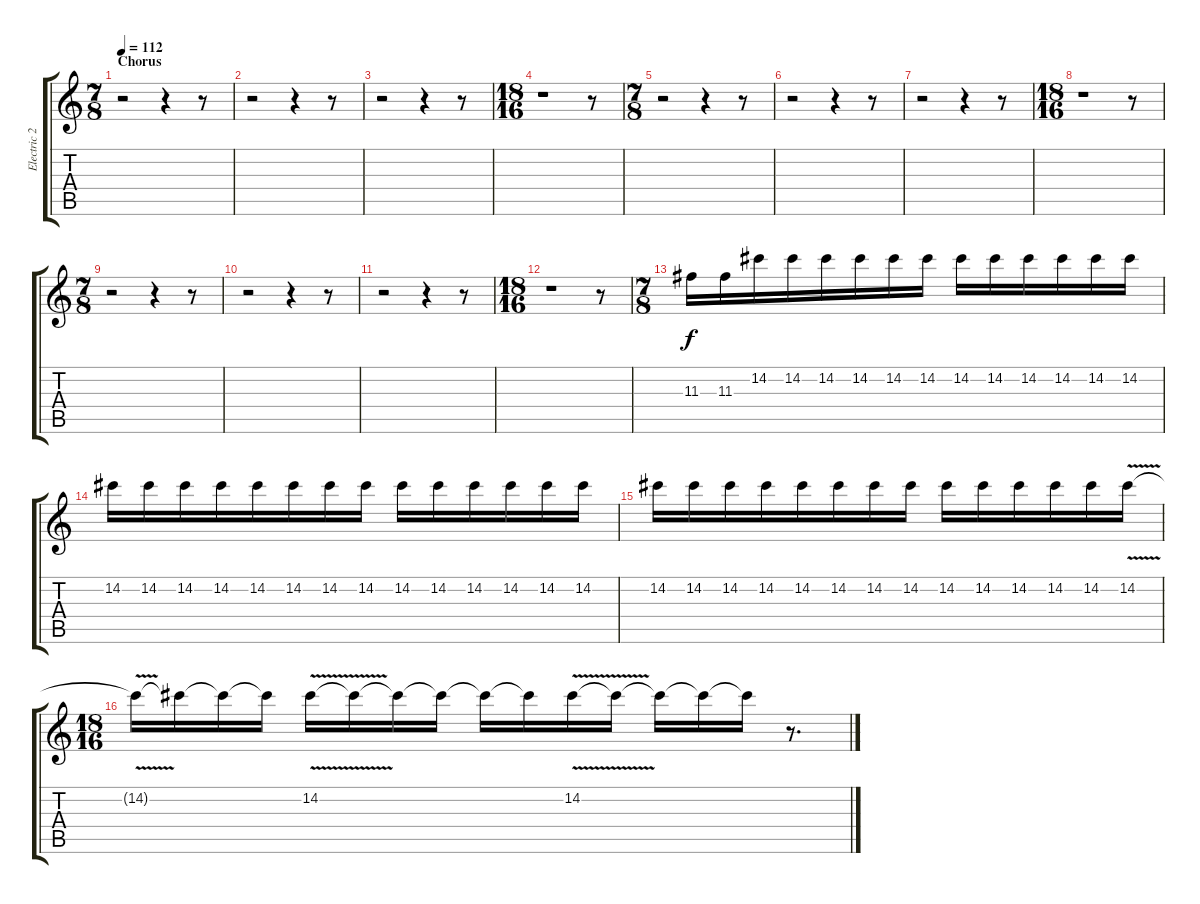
\track ("Electric 2" "Electric 2") {instrument distortionguitar}
\staff {score tabs}
\tuning (E4 B3 G3 D3 A2 D2) {hide}
\ts (7 8)
\section ("" "Chorus")
\tempo 112
\clef g2
\ks c
r.2{dy f} r.4 r.8 |
r.2 r.4 r.8 |
r.2 r.4 r.8 |
\ts (18 16)
r.1 r.8 |
\ts (7 8)
r.2 r.4 r.8 |
r.2 r.4 r.8 |
r.2 r.4 r.8 |
\ts (18 16)
r.1 r.8 |
\ts (7 8)
r.2 r.4 r.8 |
r.2 r.4 r.8 |
r.2 r.4 r.8 |
\ts (18 16)
r.1 r.8 |
\ts (7 8)
11.3.16 11.3.16 14.2.16 14.2.16 14.2.16 14.2.16 14.2.16 14.2.16 14.2.16 14.2.16 14.2.16 14.2.16 14.2.16 14.2.16 |
14.2.16 14.2.16 14.2.16 14.2.16 14.2.16 14.2.16 14.2.16 14.2.16 14.2.16 14.2.16 14.2.16 14.2.16 14.2.16 14.2.16 |
14.2.16 14.2.16 14.2.16 14.2.16 14.2.16 14.2.16 14.2.16 14.2.16 14.2.16 14.2.16 14.2.16 14.2.16 14.2.16 14.2{v}.16 |
\ts (18 16)
14.2{t}.16 14.2{t}.16 14.2{t}.16 14.2{t}.16 14.2{v}.16 14.2{t}.16 14.2{t}.16 14.2{t}.16 14.2{t}.16 14.2{t}.16 14.2{v}.16 14.2{t}.16 14.2{t}.16 14.2{t}.16 14.2{t}.16 r.8{d}
